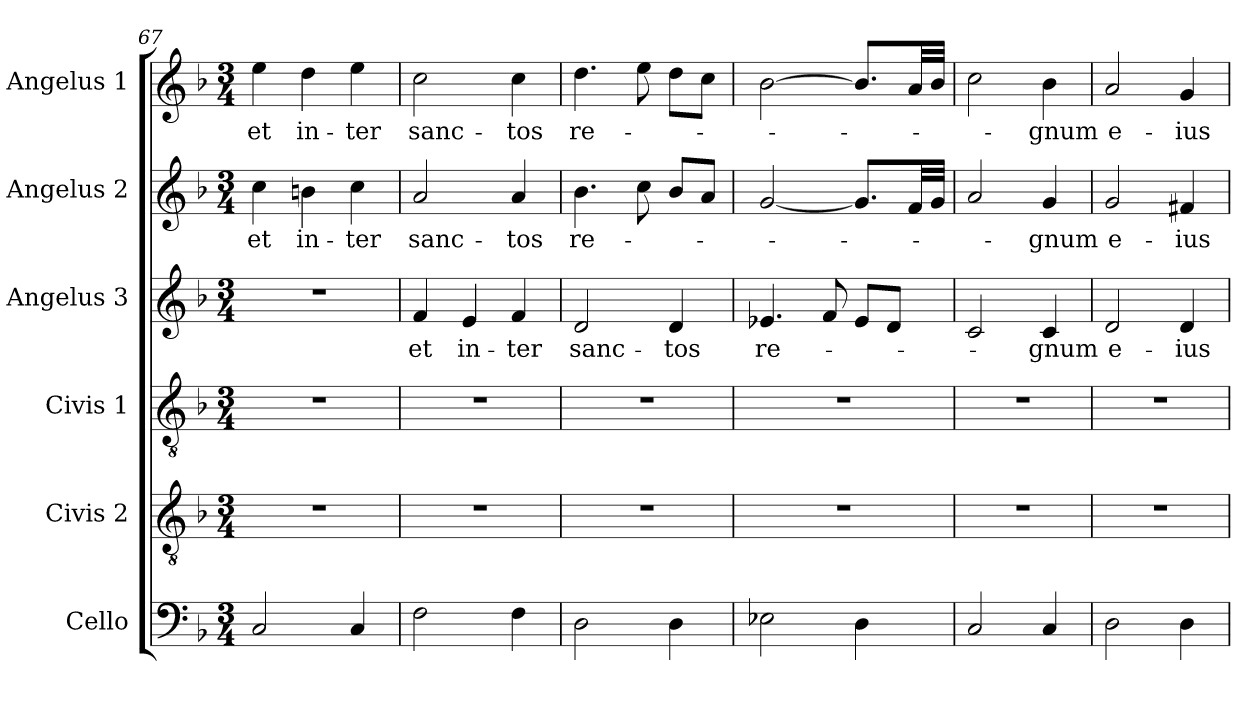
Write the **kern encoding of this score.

**kern	**kern	**kern	**kern	**text	**kern	**text	**kern	**text
*part6	*part5	*part4	*part3	*part3	*part2	*part2	*part1	*part1
*staff6	*staff5	*staff4	*staff3	*staff3	*staff2	*staff2	*staff1	*staff1
*I"Cello	*I"Civis 2	*I"Civis 1	*I"Angelus 3	*	*I"Angelus 2	*	*I"Angelus 1	*
*	*I'Cv 2	*I'Cv 1	*I'An 3	*	*I'An 2	*	*I'An 1	*
*clefF4	*clefGv2	*clefGv2	*clefG2	*	*clefG2	*	*clefG2	*
*k[b-]	*k[b-]	*k[b-]	*k[b-]	*	*k[b-]	*	*k[b-]	*
*F:	*F:	*F:	*F:	*	*F:	*	*F:	*
*M3/4	*M3/4	*M3/4	*M3/4	*	*M3/4	*	*M3/4	*
=67	=67	=67	=67	=67	=67	=67	=67	=67
!	!	!	!	!	!	!LO:LY:b	!	!
!	!	!	!	!	!	!	!	!LO:LY:b
2C/	2.r	2.r	2.r	.	4cc\	et	4ee\	et
!	!	!	!	!	!	!LO:LY:b	!	!
!	!	!	!	!	!	!	!	!LO:LY:b
.	.	.	.	.	4bn\	in-	4dd\	in-
!	!	!	!	!	!	!LO:LY:b	!	!
!	!	!	!	!	!	!	!	!LO:LY:b
4C/	.	.	.	.	4cc\	-ter	4ee\	-ter
=68	=68	=68	=68	=68	=68	=68	=68	=68
!	!	!	!	!LO:LY:b	!	!	!	!
!	!	!	!	!	!	!LO:LY:b	!	!
!	!	!	!	!	!	!	!	!LO:LY:b
2F\	2.r	2.r	4f/	et	2a/	sanc-	2cc\	sanc-
!	!	!	!	!LO:LY:b	!	!	!	!
.	.	.	4e/	in-	.	.	.	.
!	!	!	!	!LO:LY:b	!	!	!	!
!	!	!	!	!	!	!LO:LY:b	!	!
!	!	!	!	!	!	!	!	!LO:LY:b
4F\	.	.	4f/	-ter	4a/	-tos	4cc\	-tos
!!LO:PB:g=z
=69	=69	=69	=69	=69	=69	=69	=69	=69
!	!	!	!	!LO:LY:b	!	!	!	!
!	!	!	!	!	!	!LO:LY:b	!	!
!	!	!	!	!	!	!	!	!LO:LY:b
2D\	2.r	2.r	2d/	sanc-	4.b-\	re-	4.dd\	re-
.	.	.	.	.	8cc\	.	8ee\	.
!	!	!	!	!LO:LY:b	!	!	!	!
4D\	.	.	4d/	-tos	8b-/L	.	8dd\L	.
.	.	.	.	.	8a/J	.	8cc\J	.
=70	=70	=70	=70	=70	=70	=70	=70	=70
!	!	!	!	!LO:LY:b	!	!	!	!
2E-X\	2.r	2.r	4.e-X/	re-	[<2g/	.	[>2b-\	.
.	.	.	8f/	.	.	.	.	.
4D\	.	.	8e-/L	.	8.g/L]	.	8.b-/L]	.
.	.	.	8d/J	.	.	.	.	.
.	.	.	.	.	32f/LL	.	32a/LL	.
.	.	.	.	.	32g/JJJ	.	32b-/JJJ	.
=71	=71	=71	=71	=71	=71	=71	=71	=71
2C/	2.r	2.r	2c/	.	2a/	.	2cc\	.
!	!	!	!	!LO:LY:b	!	!	!	!
!	!	!	!	!	!	!LO:LY:b	!	!
!	!	!	!	!	!	!	!	!LO:LY:b
4C/	.	.	4c/	-gnum	4g/	-gnum	4b-\	-gnum
=72	=72	=72	=72	=72	=72	=72	=72	=72
!	!	!	!	!LO:LY:b	!	!	!	!
!	!	!	!	!	!	!LO:LY:b	!	!
!	!	!	!	!	!	!	!	!LO:LY:b
2D\	2.r	2.r	2d/	e-	2g/	e-	2a/	e-
!	!	!	!	!LO:LY:b	!	!	!	!
!	!	!	!	!	!	!LO:LY:b	!	!
!	!	!	!	!	!	!	!	!LO:LY:b
4D\	.	.	4d/	-ius	4f#X/	-ius	4g/	-ius
=	=	=	=	=	=	=	=	=
*-	*-	*-	*-	*-	*-	*-	*-	*-
